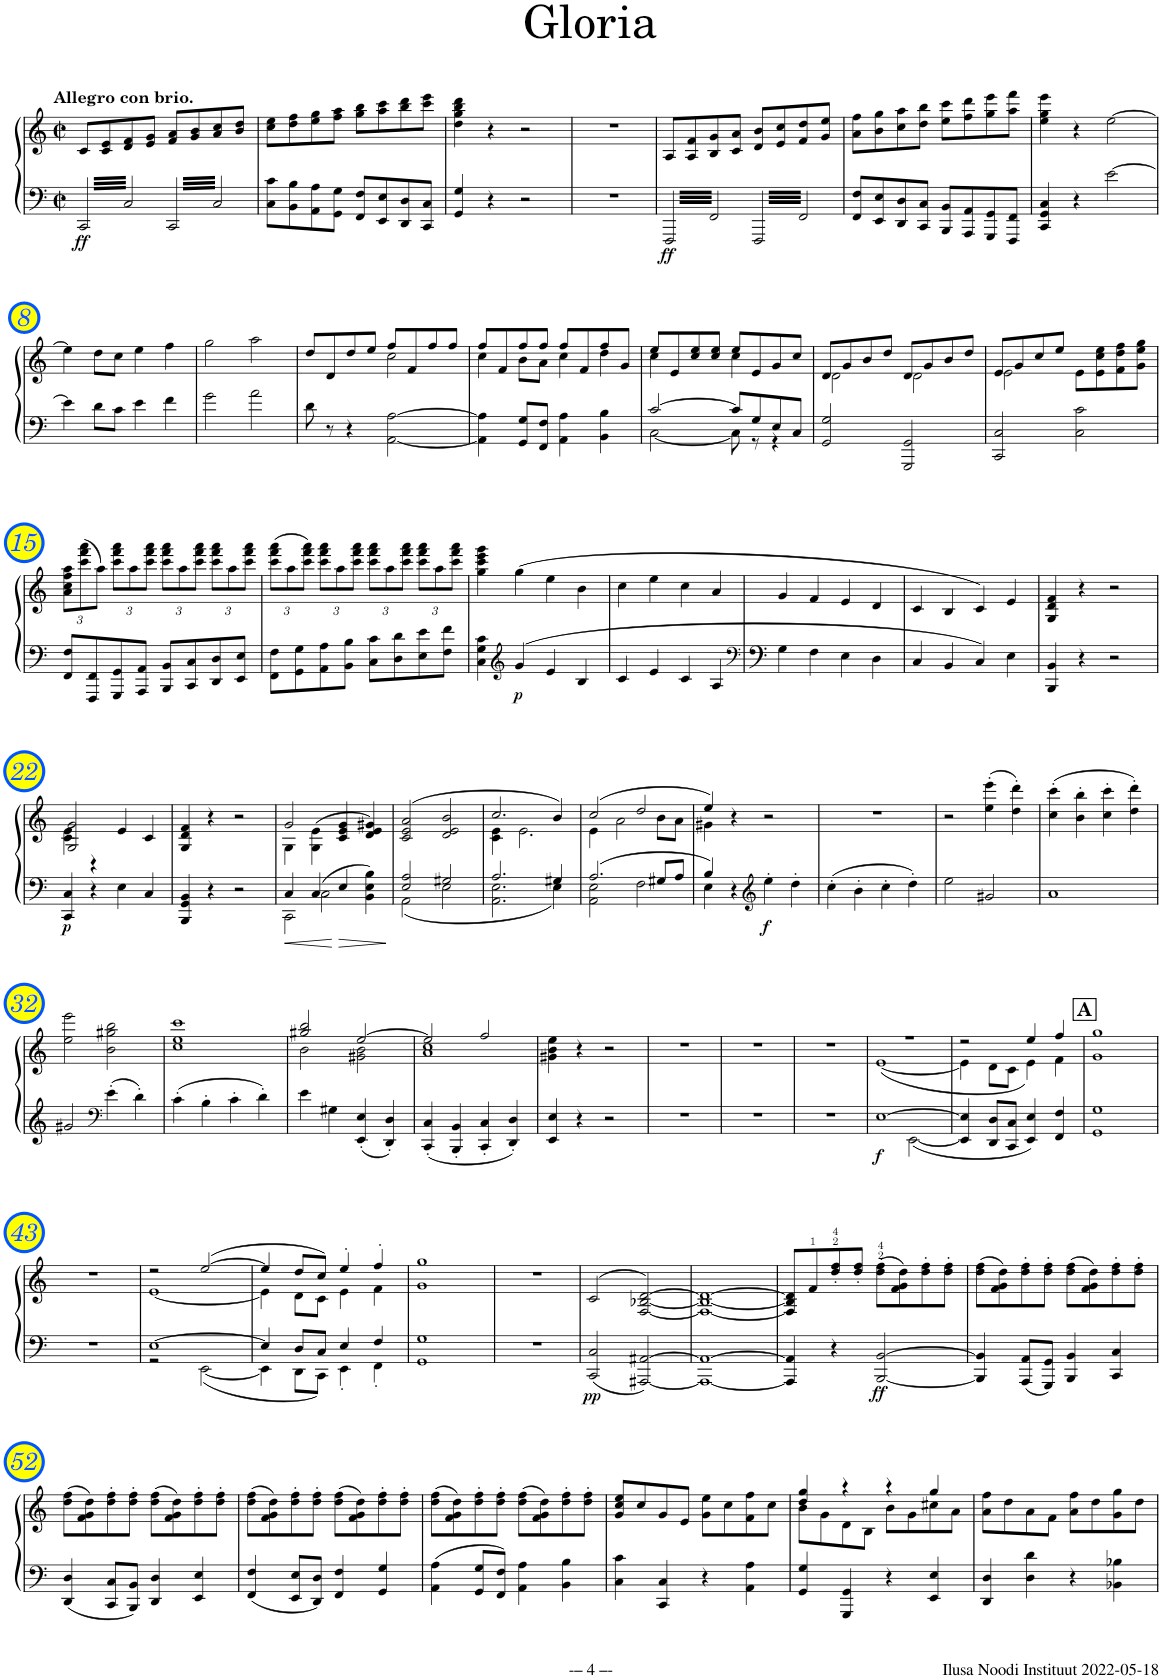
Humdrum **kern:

**kern	**kern	**dynam
*part1	*part1	*part1
*staff2	*staff1	*staff1/2
*I"Piano	*	*
*I'Pno	*	*
!!LO:PB:g=z
*clefF4	*clefG2	*
*k[]	*k[]	*
*M2/2	*M2/2	*
*met(c|)	*met(c|)	*
=1	=1	=1
!	!LO:TX:a:B:t=Allegro con brio.	!
!	!	!LO:DY:b=2
6.CC/	8c/L	ff
.	8c/ 8e/	.
6.C/	8d/ 8f/	.
.	8e/ 8g/J	.
6.CC/	8f/ 8a/L	.
.	8g/ 8b/	.
6.C/	8a/ 8cc/	.
.	8b/ 8dd/J	.
=2	=2	=2
8C\ 8c\L	8cc\ 8ee\L	.
8BB\ 8B\	8dd\ 8ff\	.
8AA\ 8A\	8ee\ 8gg\	.
8GG\ 8G\J	8ff\ 8aa\J	.
8FF/ 8F/L	8gg\ 8bb\L	.
8EE/ 8E/	8aa\ 8ccc\	.
8DD/ 8D/	8bb\ 8ddd\	.
8CC/ 8C/J	8ccc\ 8eee\J	.
=3	=3	=3
4GG/ 4G/	4dd\ 4gg\ 4bb\ 4ddd\	.
4r	4r	.
2r	2r	.
=4	=4	=4
1r	1r	.
=5	=5	=5
!	!	!LO:DY:b=2
6.FFF/	8A/L	ff
.	8A/ 8f/	.
6.FF/	8B/ 8g/	.
.	8c/ 8a/J	.
6.FFF/	8d/ 8b/L	.
.	8e/ 8cc/	.
6.FF/	8f/ 8dd/	.
.	8g/ 8ee/J	.
=6	=6	=6
8FF/ 8F/L	8a\ 8ff\L	.
8EE/ 8E/	8b\ 8gg\	.
8DD/ 8D/	8cc\ 8aa\	.
8CC/ 8C/J	8dd\ 8bb\J	.
8BBB/ 8BB/L	8ee\ 8ccc\L	.
8AAA/ 8AA/	8ff\ 8ddd\	.
8GGG/ 8GG/	8gg\ 8eee\	.
8FFF/ 8FF/J	8aa\ 8fff\J	.
=7	=7	=7
4CC/ 4GG/ 4C/	4ee\ 4gg\ 4eee\	.
4r	4r	.
[2e\	[2ee\	.
!!LO:LB:g=z
=8	=8	=8
4e\]	4ee\]	.
8d\L	8dd\L	.
8c\J	8cc\J	.
4e\	4ee\	.
4f\	4ff\	.
=9	=9	=9
2g\	2gg\	.
2a\	2aa\	.
=10	=10	=10
*	*^	*
8d\	8dd/L	2ryy	.
8r	8d/	.	.
4r	8dd/	.	.
.	8ee/J	.	.
[2AA\ [2A\	8ff/L	2cc\	.
.	8f/	.	.
.	8ff/	.	.
.	8ff/J	.	.
=11	=11	=11	=11
4AA\] 4A\]	8ff/L	4cc\	.
.	8f/	.	.
8GG/ 8G/L	8ff/	8b\L	.
8FF/ 8F/J	8ff/J	8a\J	.
4AA\ 4A\	8ff/L	4cc\	.
.	8f/	.	.
4BB\ 4B\	8ff/	4dd\	.
.	8g/J	.	.
=12	=12	=12	=12
*^	*	*	*
[2c/	[2C\	8ee/L	4cc\	.
.	.	8e/	.	.
.	.	8cc/ 8ee/	4ryy	.
.	.	8cc/ 8ee/J	.	.
8c/L]	8C\]	8ee/L	4cc\	.
8G/	8r	8e/	.	.
8E/	4r	8g/	4ryy	.
8C/J	.	8cc/J	.	.
*v	*v	*	*	*
=13	=13	=13	=13
2GG/ 2G/	8d/L	2d\	.
.	8g/	.	.
.	8b/	.	.
.	8dd/J	.	.
2GGG/ 2GG/	8d/L	2d\	.
.	8g/	.	.
.	8b/	.	.
.	8dd/J	.	.
=14	=14	=14	=14
2CC/ 2C/	8e/L	2e\	.
.	8g/	.	.
.	8cc/	.	.
.	8ee/J	.	.
2C\ 2c\	8e\L	2ryy	.
.	8e\ 8cc\ 8ee\	.	.
.	8f\ 8dd\ 8ff\	.	.
.	8g\ 8ee\ 8gg\J	.	.
*	*v	*v	*
!!LO:LB:g=z
=15	=15	=15
*	*Xbrackettup	*
8FF/ 8F/L	12a\ 12cc\ 12ff\ 12aa\L	.
.	(12ccc\ 12fff\ 12aaa\	.
8FFF/ 8FF/	.	.
.	12aa\J)	.
8GGG/ 8GG/	12ccc\ 12fff\ 12aaa\L	.
.	12aa\	.
8AAA/ 8AA/J	.	.
.	12ccc\ 12fff\ 12aaa\J	.
8BBB/ 8BB/L	12ccc\ 12fff\ 12aaa\L	.
.	12aa\	.
8CC/ 8C/	.	.
.	12ccc\ 12fff\ 12aaa\J	.
8DD/ 8D/	12ccc\ 12fff\ 12aaa\L	.
.	12aa\	.
8EE/ 8E/J	.	.
.	12ccc\ 12fff\ 12aaa\J	.
=16	=16	=16
8FF\ 8F\L	(12ccc\ 12fff\ 12aaa\L	.
.	12aa\	.
8GG\ 8G\	.	.
.	12ccc\ 12fff\ 12aaa\J)	.
8AA\ 8A\	12ccc\ 12fff\ 12aaa\L	.
.	12aa\	.
8BB\ 8B\J	.	.
.	12ccc\ 12fff\ 12aaa\J	.
8C\ 8c\L	12ccc\ 12fff\ 12aaa\L	.
.	12aa\	.
8D\ 8d\	.	.
.	12ccc\ 12fff\ 12aaa\J	.
8E\ 8e\	12ccc\ 12fff\ 12aaa\L	.
.	12aa\	.
8F\ 8f\J	.	.
.	12ccc\ 12fff\ 12aaa\J	.
=17	=17	=17
4C\ 4G\ 4c\	4gg\ 4ccc\ 4eee\ 4ggg\	.
*clefG2	*	*
!	!	!LO:DY:b=2
4g/	(4gg\	p
4e/	4ee\	.
4B/	4b\	.
=18	=18	=18
4c/	4cc\	.
4e/	4ee\	.
4c/	4cc\	.
4A/	4a/	.
=19	=19	=19
*clefF4	*	*
4G\	4g/	.
4F\	4f/	.
4E\	4e/	.
4D\	4d/	.
=20	=20	=20
4C/	4c/	.
4BB/	4B/	.
4C/	4c/)	.
4E\	4e/	.
=21	=21	=21
4BBB/ 4BB/	4G/ 4d/ 4f/	.
4r	4r	.
2r	2r	.
!!LO:LB:g=z
=22	=22	=22
*	*^	*
!	!	!	!LO:DY:b=2
4CC/ 4C/	2G/ 2g/	4c\ 4e\	p
4r	.	4r	.
4E\	4e/	2ryy	.
4C/	4c/	.	.
*	*v	*v	*
=23	=23	=23
4BBB/ 4GG/ 4BB/	4G/ 4d/ 4f/	.
4r	4r	.
2r	2r	.
=24	=24	=24
*^	*^	*
*	*^	*	*	*
4C/	2CC\	4ryy	2g/	4G\	.
4C/	.	2C\	.	(>4G\ 4e\	.
4E/	2ryy	.	4c/ 4e/ 4g/	2ryy	.
4BB\ 4E\ 4B\)	.	4ryy	(4d/ 4e/ 4g#X/	.	.
*	*v	*v	*	*	*
*	*	*v	*v	*
=25	=25	=25	=25
2E/ 2A/	2AA\	(2c/ 2e/ 2a/	.
2G#X/	2E\	2d/ 2e/ 2b/	.
=26	=26	=26	=26
*	*	*^	*
2.A/	2.AA\ 2.E\	2.cc/	4c\ 4e\	.
.	.	.	2.e\	.
4G#X/	4E\	4b/)	.	.
=27	=27	=27	=27	=27
2.A/	2AA\ 2E\	(2cc/	4e\	.
.	.	.	2a\	.
.	2F\	2dd/	.	.
8G#X/L	.	.	8b\L	.
8A/J	.	.	8a\J	.
=28	=28	=28	=28	=28
4B/	4E\	4ee/)	4g#X\	.
4r	2.ryy	4r	2.ryy	.
*clefG2	*	*	*	*
!	!	!	!	!LO:DY:b=2
4ee'\	.	2r	.	f
4dd'\	.	.	.	.
*v	*v	*	*	*
*	*v	*v	*
=29	=29	=29
4cc'\	1r	.
4b'\	.	.
4cc'\	.	.
4dd'\	.	.
=30	=30	=30
2ee\	2r	.
2g#X/	(4ee\' 4eee\'	.
.	4dd\' 4ddd\')	.
=31	=31	=31
1a	(4cc\' 4ccc\'	.
.	4b\' 4bb\'	.
.	4cc\' 4ccc\'	.
.	4dd\' 4ddd\')	.
!!LO:LB:g=z
=32	=32	=32
2g#X/	2ee\ 2eee\	.
*clefF4	*	*
4e'\	2b\ 2gg#X\ 2bb\	.
4d'\	.	.
=33	=33	=33
4c'\	1cc 1ee 1ccc	.
4B'\	.	.
4c'\	.	.
4d'\	.	.
=34	=34	=34
*	*^	*
4e\	2gg#X/ 2bb/	2b\	.
4G#X\	.	.	.
4EE/' 4E/'	[2ee/	2g#X\ 2b\	.
4DD/' 4D/'	.	.	.
=35	=35	=35	=35
4CC/' 4C/'	2ee/]	1a 1cc	.
4BBB/' 4BB/'	.	.	.
4CC/' 4C/'	2ff/	.	.
4DD/' 4D/'	.	.	.
*	*v	*v	*
=36	=36	=36
4EE/ 4E/	4g#X\ 4b\ 4ee\	.
4r	4r	.
2r	2r	.
=37	=37	=37
1r	1r	.
=38	=38	=38
1r	1r	.
=39	=39	=39
1r	1r	.
=40	=40	=40
*^	*^	*
!	!	!	!	!LO:DY:b=2
[1E	2ryy	1r	([1e	f
.	[2EE\	.	.	.
*v	*v	*	*	*
=41	=41	=41	=41
4EE/] 4E/]	2r	4e\]	.
8DD/ 8D/L	.	8d\L	.
8CC/ 8C/J	.	8c\J	.
4EE/ 4E/	4ee/	4e\)	.
4FF/ 4F/	4ff/	4f\	.
*	*v	*v	*
!!LO:REH:place=s1:a:B:cj:fs=14:t=A
=42	=42	=42
1GG 1G	1g 1gg	.
!!LO:LB:g=z
=43	=43	=43
1r	1r	.
=44	=44	=44
*^	*^	*
[1E	2r	2r	[1e	.
.	[2EE\	([2ee/	.	.
=45	=45	=45	=45	=45
4E/]	4EE\]	4ee/]	4e\]	.
8D/L	8DD\L	8dd/L	8d\L	.
8C/J	8CC\J	8cc/J)	8c\J	.
4E/	4EE'\	4ee'/	4e\	.
4F/	4FF'\	4ff'/	4f\	.
*v	*v	*	*	*
=46	=46	=46	=46
1GG 1G	1gg	1g	.
*	*v	*v	*
=47	=47	=47
1r	1r	.
=48	=48	=48
!	!	!LO:DY:b=2
2CC/ 2C/	(>2c/	pp
[2AAA#X/ [2AA#X/	[2F/ [2B-X/ [2d/)	.
=49	=49	=49
1AAA#_ 1AA#_	1F_ 1B-_ 1d_	.
=50	=50	=50
4AAA#/] 4AA#/]	8F/] 8B-/] 8d/]L	.
.	8f/	.
4r	8dd/' 8ff/'	.
.	8dd/' 8ff/'J	.
!	!	!LO:DY:b=2
[2BBB/ [2BB/	(8dd\ 8ff\L	ff
.	8f\ 8g\ 8dd\)	.
.	8dd\' 8ff\'	.
.	8dd\' 8ff\'J	.
=51	=51	=51
4BBB/] 4BB/]	(8dd\ 8ff\L	.
.	8f\ 8g\ 8dd\)	.
8AAA/ 8AA/L	8dd\' 8ff\'	.
8GGG/ 8GG/J	8dd\' 8ff\'J	.
4BBB/ 4BB/	(8dd\ 8ff\L	.
.	8f\ 8g\ 8dd\)	.
4CC/ 4C/	8dd\' 8ff\'	.
.	8dd\' 8ff\'J	.
!!LO:LB:g=z
=52	=52	=52
4DD/ 4D/	(8dd\ 8ff\L	.
.	8f\ 8g\ 8dd\)	.
8CC/ 8C/L	8dd\' 8ff\'	.
8BBB/ 8BB/J	8dd\' 8ff\'J	.
4DD/ 4D/	(8dd\ 8ff\L	.
.	8f\ 8g\ 8dd\)	.
4EE/ 4E/	8dd\' 8ff\'	.
.	8dd\' 8ff\'J	.
=53	=53	=53
4FF/ 4F/	(8dd\ 8ff\L	.
.	8f\ 8g\ 8dd\)	.
8EE/ 8E/L	8dd\' 8ff\'	.
8DD/ 8D/J	8dd\' 8ff\'J	.
4FF/ 4F/	(8dd\ 8ff\L	.
.	8f\ 8g\ 8dd\)	.
4GG/ 4G/	8dd\' 8ff\'	.
.	8dd\' 8ff\'J	.
=54	=54	=54
4AA\ 4A\	(8dd\ 8ff\L	.
.	8f\ 8g\ 8dd\)	.
8GG/ 8G/L	8dd\' 8ff\'	.
8FF/ 8F/J	8dd\' 8ff\'J	.
4AA\ 4A\	(8dd\ 8ff\L	.
.	8f\ 8g\ 8dd\)	.
4BB\ 4B\	8dd\' 8ff\'	.
.	8dd\' 8ff\'J	.
=55	=55	=55
4C\ 4c\	8g/ 8cc/ 8ee/L	.
.	8cc/	.
4CC/ 4C/	8g/	.
.	8e/J	.
4r	8g\ 8ee\L	.
.	8cc\	.
4AA\ 4A\	8f\ 8ff\	.
.	8cc\J	.
=56	=56	=56
*	*^	*
4GG/ 4G/	4dd/ 4gg/	8b\L	.
.	.	8g\	.
4GGG/ 4GG/	4r	8d\	.
.	.	8B\J	.
4r	4r	8b\L	.
.	.	8g\	.
4EE/ 4E/	4gg/	8cc#X\	.
.	.	8a\J	.
*	*v	*v	*
=57	=57	=57
4DD/ 4D/	8a\ 8ff\L	.
.	8dd\	.
4D\ 4d\	8a\	.
.	8f\J	.
4r	8a\ 8ff\L	.
.	8dd\	.
4BB-X\ 4B-X\	8g\ 8gg\	.
.	8dd\J	.
=	=	=
*-	*-	*-
